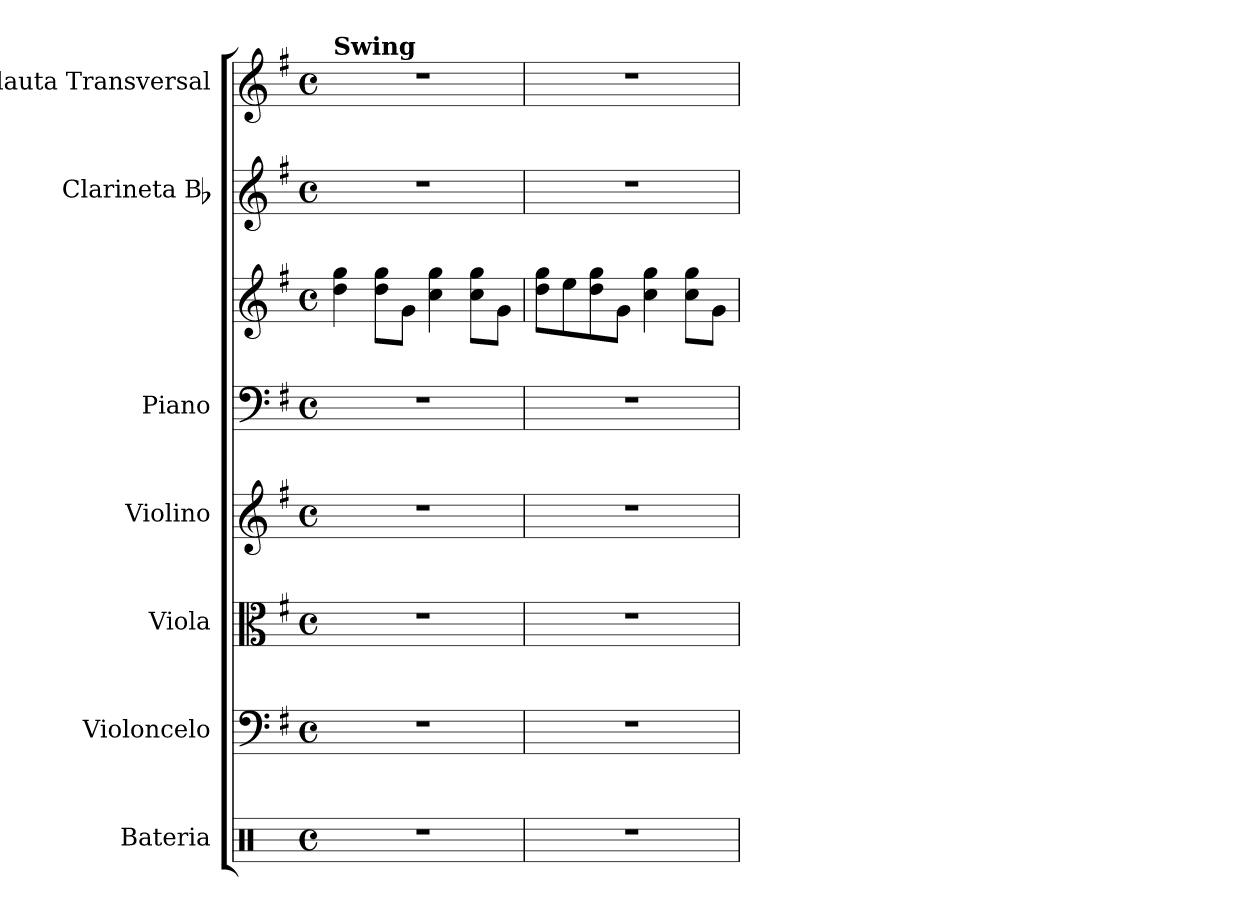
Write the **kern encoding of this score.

**kern	**kern	**kern	**kern	**kern	**kern	**kern	**kern
*part7	*part6	*part5	*part4	*part3	*part3	*part2	*part1
*staff8	*staff7	*staff6	*staff5	*staff4	*staff3	*staff2	*staff1
*I"Bateria	*I"Violoncelo	*I"Viola	*I"Violino	*I"Piano	*	*I"Clarineta Bb	*I"Flauta Transversal
*I'Bat.	*I'Vc.	*I'Vla	*I'Vln.	*I'Pno	*	*I'Cl. Bb	*I'Fl.
*clefX	*clefF4	*clefC3	*clefG2	*clefF4	*clefG2	*clefG2	*clefG2
*	*	*	*	*	*	*ITrd1c2	*
*k[]	*k[f#]	*k[f#]	*k[f#]	*k[f#]	*k[f#]	*k[b-]	*k[f#]
*M4/4	*M4/4	*M4/4	*M4/4	*M4/4	*M4/4	*M4/4	*M4/4
*met(c)	*met(c)	*met(c)	*met(c)	*met(c)	*met(c)	*met(c)	*met(c)
*MM95	*MM95	*MM95	*MM95	*MM95	*MM95	*MM95	*MM95
=1	=1	=1	=1	=1	=1	=1	=1
!	!	!	!	!	!	!	!LO:TX:a:B:t=Swing
1r	1r	1r	1r	1r	4dd\ 4gg\	1r	1r
.	.	.	.	.	8dd\ 8gg\L	.	.
.	.	.	.	.	8g\J	.	.
.	.	.	.	.	4cc\ 4gg\	.	.
.	.	.	.	.	8cc\ 8gg\L	.	.
.	.	.	.	.	8g\J	.	.
=2	=2	=2	=2	=2	=2	=2	=2
1r	1r	1r	1r	1r	8dd\ 8gg\L	1r	1r
.	.	.	.	.	8ee\	.	.
.	.	.	.	.	8dd\ 8gg\	.	.
.	.	.	.	.	8g\J	.	.
.	.	.	.	.	4cc\ 4gg\	.	.
.	.	.	.	.	8cc\ 8gg\L	.	.
.	.	.	.	.	8g\J	.	.
=	=	=	=	=	=	=	=
*-	*-	*-	*-	*-	*-	*-	*-
